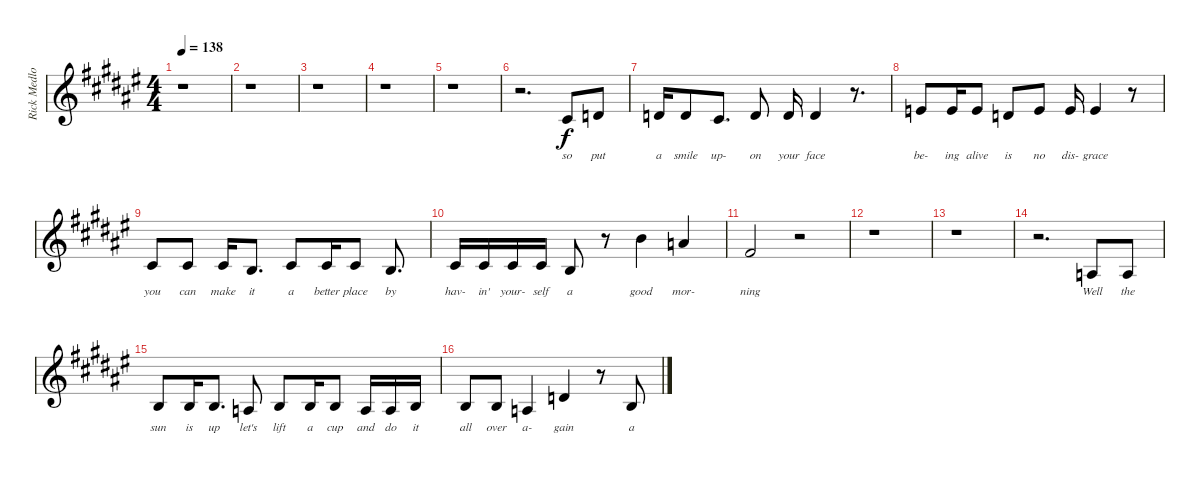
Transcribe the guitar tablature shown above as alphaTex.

\track ("Rick Medlocke Vocals" "Rick Medlo") {instrument violin}
\staff {score}
\tuning (E4 B3 G3 D3 A2 E2) {hide}
\ts (4 4)
\tempo 138
\clef g2
\ks f#
r.1{dy f} |
r.1 |
r.1 |
r.1 |
r.1 |
r.2{d} 6.3.8{lyrics (0 "so") lyrics (1 "") lyrics (2 "") lyrics (3 "") lyrics (4 "") volume 16 instrument violin} 7.3.8{lyrics (0 "put") lyrics (1 "") lyrics (2 "") lyrics (3 "") lyrics (4 "")} |
7.3.16{lyrics (0 "a") lyrics (1 "") lyrics (2 "") lyrics (3 "") lyrics (4 "")} 7.3.8{lyrics (0 "smile") lyrics (1 "") lyrics (2 "") lyrics (3 "") lyrics (4 "")} 6.3.8{d lyrics (0 "up-") lyrics (1 "") lyrics (2 "") lyrics (3 "") lyrics (4 "")} 7.3.8{lyrics (0 "on") lyrics (1 "") lyrics (2 "") lyrics (3 "") lyrics (4 "")} 7.3.16{lyrics (0 "your") lyrics (1 "") lyrics (2 "") lyrics (3 "") lyrics (4 "")} 7.3.4{lyrics (0 "face") lyrics (1 "") lyrics (2 "") lyrics (3 "") lyrics (4 "")} r.8{d} |
9.3.8{lyrics (0 "be-") lyrics (1 "") lyrics (2 "") lyrics (3 "") lyrics (4 "")} 9.3.16{lyrics (0 "ing") lyrics (1 "") lyrics (2 "") lyrics (3 "") lyrics (4 "")} 9.3.8{lyrics (0 "alive") lyrics (1 "") lyrics (2 "") lyrics (3 "") lyrics (4 "")} 7.3.8{lyrics (0 "is") lyrics (1 "") lyrics (2 "") lyrics (3 "") lyrics (4 "")} 9.3.8{lyrics (0 "no") lyrics (1 "") lyrics (2 "") lyrics (3 "") lyrics (4 "")} 9.3.16{lyrics (0 "dis-") lyrics (1 "") lyrics (2 "") lyrics (3 "") lyrics (4 "")} 9.3.4{lyrics (0 "grace") lyrics (1 "") lyrics (2 "") lyrics (3 "") lyrics (4 "")} r.8 |
6.3.8{lyrics (0 "you") lyrics (1 "") lyrics (2 "") lyrics (3 "") lyrics (4 "")} 6.3.8{lyrics (0 "can") lyrics (1 "") lyrics (2 "") lyrics (3 "") lyrics (4 "")} 6.3.16{lyrics (0 "make") lyrics (1 "") lyrics (2 "") lyrics (3 "") lyrics (4 "")} 4.3.8{d lyrics (0 "it") lyrics (1 "") lyrics (2 "") lyrics (3 "") lyrics (4 "")} 6.3.8{lyrics (0 "a") lyrics (1 "") lyrics (2 "") lyrics (3 "") lyrics (4 "")} 6.3.16{lyrics (0 "better") lyrics (1 "") lyrics (2 "") lyrics (3 "") lyrics (4 "")} 6.3.8{lyrics (0 "place") lyrics (1 "") lyrics (2 "") lyrics (3 "") lyrics (4 "")} 4.3.8{d lyrics (0 "by") lyrics (1 "") lyrics (2 "") lyrics (3 "") lyrics (4 "")} |
6.3.16{lyrics (0 "hav-") lyrics (1 "") lyrics (2 "") lyrics (3 "") lyrics (4 "")} 6.3.16{lyrics (0 "in'") lyrics (1 "") lyrics (2 "") lyrics (3 "") lyrics (4 "")} 6.3.16{lyrics (0 "your-") lyrics (1 "") lyrics (2 "") lyrics (3 "") lyrics (4 "")} 6.3.16{lyrics (0 "self") lyrics (1 "") lyrics (2 "") lyrics (3 "") lyrics (4 "")} 4.3.8{lyrics (0 "a") lyrics (1 "") lyrics (2 "") lyrics (3 "") lyrics (4 "")} r.8 7.1.4{lyrics (0 "good") lyrics (1 "") lyrics (2 "") lyrics (3 "") lyrics (4 "")} 5.1.4{lyrics (0 "mor-") lyrics (1 "") lyrics (2 "") lyrics (3 "") lyrics (4 "")} |
7.2.2{lyrics (0 "ning") lyrics (1 "") lyrics (2 "") lyrics (3 "") lyrics (4 "")} r.2 |
r.1 |
r.1 |
r.2{d} 2.3.8{lyrics (0 "Well") lyrics (1 "") lyrics (2 "") lyrics (3 "") lyrics (4 "")} 2.3.8{lyrics (0 "the") lyrics (1 "") lyrics (2 "") lyrics (3 "") lyrics (4 "")} |
4.3.8{lyrics (0 "sun") lyrics (1 "") lyrics (2 "") lyrics (3 "") lyrics (4 "")} 4.3.16{lyrics (0 "is") lyrics (1 "") lyrics (2 "") lyrics (3 "") lyrics (4 "")} 4.3.8{d lyrics (0 "up") lyrics (1 "") lyrics (2 "") lyrics (3 "") lyrics (4 "")} 2.3.8{lyrics (0 "let's") lyrics (1 "") lyrics (2 "") lyrics (3 "") lyrics (4 "")} 4.3.8{lyrics (0 "lift") lyrics (1 "") lyrics (2 "") lyrics (3 "") lyrics (4 "")} 4.3.16{lyrics (0 "a") lyrics (1 "") lyrics (2 "") lyrics (3 "") lyrics (4 "")} 4.3.8{lyrics (0 "cup") lyrics (1 "") lyrics (2 "") lyrics (3 "") lyrics (4 "")} 2.3.16{lyrics (0 "and") lyrics (1 "") lyrics (2 "") lyrics (3 "") lyrics (4 "")} 2.3.16{lyrics (0 "do") lyrics (1 "") lyrics (2 "") lyrics (3 "") lyrics (4 "")} 4.3.16{lyrics (0 "it") lyrics (1 "") lyrics (2 "") lyrics (3 "") lyrics (4 "")} |
4.3.8{lyrics (0 "all") lyrics (1 "") lyrics (2 "") lyrics (3 "") lyrics (4 "")} 4.3.8{lyrics (0 "over") lyrics (1 "") lyrics (2 "") lyrics (3 "") lyrics (4 "")} 2.3.4{lyrics (0 "a-") lyrics (1 "") lyrics (2 "") lyrics (3 "") lyrics (4 "")} 3.2.4{lyrics (0 "gain") lyrics (1 "") lyrics (2 "") lyrics (3 "") lyrics (4 "")} r.8 4.3.8{lyrics (0 "a") lyrics (1 "") lyrics (2 "") lyrics (3 "") lyrics (4 "")}
